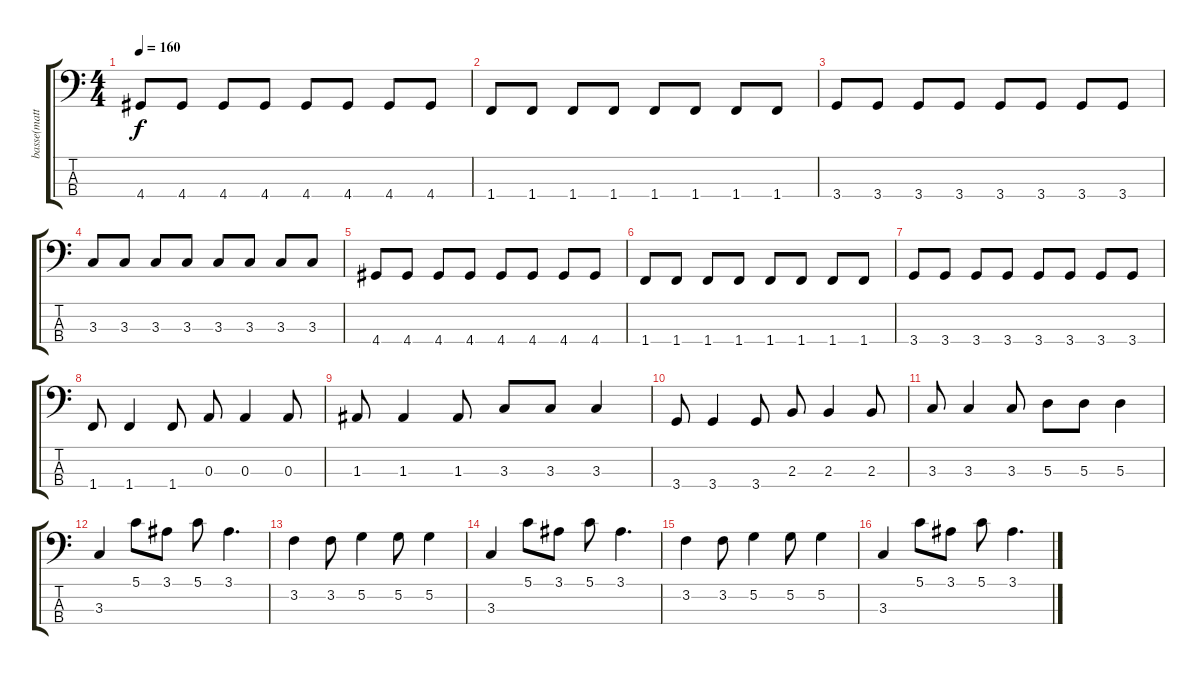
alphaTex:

\track ("basse(matt)" "basse(matt") {instrument electricbasspick}
\staff {score tabs}
\tuning (G2 D2 A1 E1) {hide}
\ts (4 4)
\tempo 160
\clef f4
\ks c
4.4.8{dy f} 4.4.8 4.4.8 4.4.8 4.4.8 4.4.8 4.4.8 4.4.8 |
1.4.8 1.4.8 1.4.8 1.4.8 1.4.8 1.4.8 1.4.8 1.4.8 |
3.4.8 3.4.8 3.4.8 3.4.8 3.4.8 3.4.8 3.4.8 3.4.8 |
3.3.8 3.3.8 3.3.8 3.3.8 3.3.8 3.3.8 3.3.8 3.3.8 |
4.4.8 4.4.8 4.4.8 4.4.8 4.4.8 4.4.8 4.4.8 4.4.8 |
1.4.8 1.4.8 1.4.8 1.4.8 1.4.8 1.4.8 1.4.8 1.4.8 |
3.4.8 3.4.8 3.4.8 3.4.8 3.4.8 3.4.8 3.4.8 3.4.8 |
1.4.8 1.4.4 1.4.8 0.3.8 0.3.4 0.3.8 |
1.3.8 1.3.4 1.3.8 3.3.8 3.3.8 3.3.4 |
3.4.8 3.4.4 3.4.8 2.3.8 2.3.4 2.3.8 |
3.3.8 3.3.4 3.3.8 5.3.8 5.3.8 5.3.4 |
3.3.4 5.1.8 3.1.8 5.1.8 3.1.4{d} |
3.2.4 3.2.8 5.2.4 5.2.8 5.2.4 |
3.3.4 5.1.8 3.1.8 5.1.8 3.1.4{d} |
3.2.4 3.2.8 5.2.4 5.2.8 5.2.4 |
3.3.4 5.1.8 3.1.8 5.1.8 3.1.4{d}
